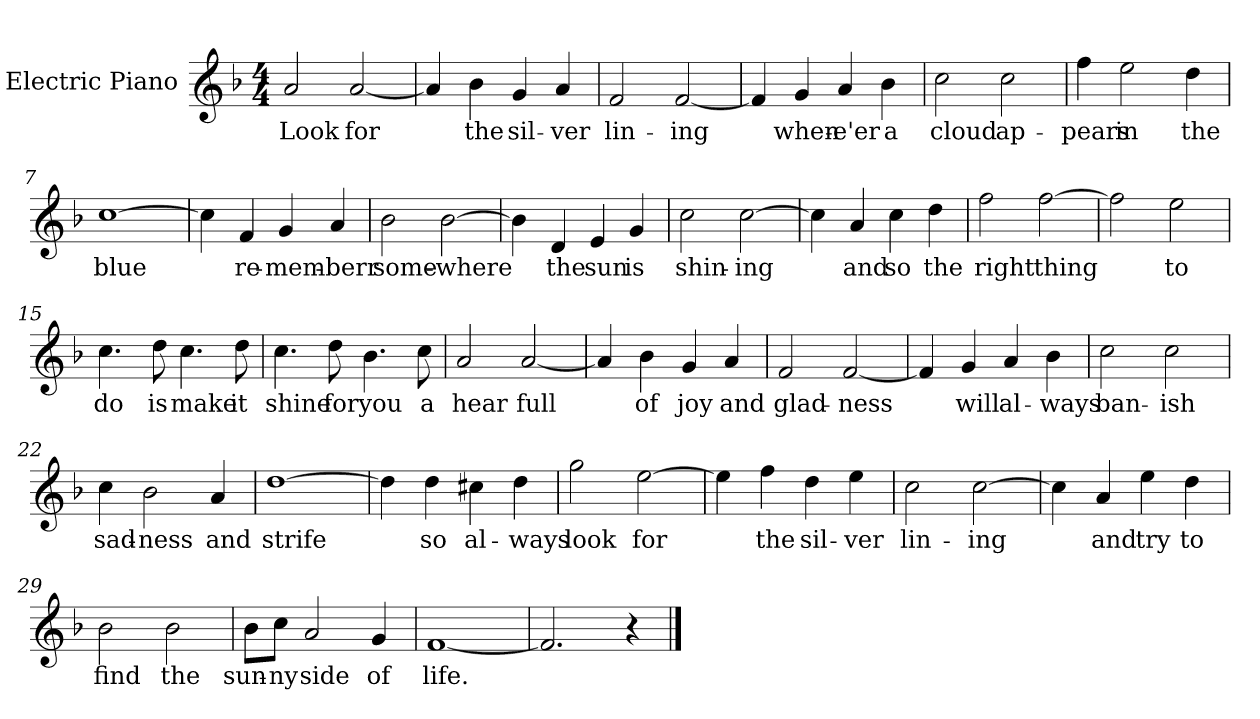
**kern	**text
*part1	*part1
*staff1	*staff1
*I"Electric Piano	*
*I'E.Pno	*
*clefG2	*
*k[b-]	*
*F:	*
*M4/4	*
=1	=1
2a/	Look
[2a/	for
=2	=2
4a/]	.
4b-\	the
4g/	sil-
4a/	-ver
=3	=3
2f/	lin-
[2f/	-ing
=4	=4
4f/]	.
4g/	when-
4a/	e'er
4b-\	a
=5	=5
2cc\	cloud
2cc\	ap-
!!LO:LB:g=z
=6	=6
4ff\	-pears
2ee\	in
4dd\	the
=7	=7
[1cc	blue
=8	=8
4cc\]	.
4f/	re-
4g/	-mem-
4a/	-berr
=9	=9
2b-\	some-
[2b-\	-where
=10	=10
4b-\]	.
4d/	the
4e/	sun
4g/	is
=11	=11
2cc\	shin-
[2cc\	-ing
!!LO:LB:g=z
=12	=12
4cc\]	.
4a/	and
4cc\	so
4dd\	the
=13	=13
2ff\	right
[2ff\	thing
=14	=14
2ff\]	.
2ee\	to
=15	=15
4.cc\	do
8dd\	is
4.cc\	make
8dd\	it
=16	=16
4.cc\	shine
8dd\	for
4.b-\	you
8cc\	a
=17	=17
2a/	hear
[2a/	full
!!LO:LB:g=z
=18	=18
4a/]	.
4b-\	of
4g/	joy
4a/	and
=19	=19
2f/	glad-
[2f/	-ness
=20	=20
4f/]	.
4g/	will
4a/	al-
4b-\	-ways
=21	=21
2cc\	ban-
2cc\	ish
=22	=22
4cc\	sad-
2b-\	-ness
4a/	and
=23	=23
[1dd	strife
!!LO:LB:g=z
=24	=24
4dd\]	.
4dd\	so
4cc#X\	al-
4dd\	-ways
=25	=25
2gg\	look
[2ee\	for
=26	=26
4ee\]	.
4ff\	the
4dd\	sil-
4ee\	-ver
=27	=27
2cc\	lin-
[2cc\	-ing
=28	=28
4cc\]	.
4a/	and
4ee\	try
4dd\	to
=29	=29
2b-\	find
2b-\	the
!!LO:LB:g=z
=30	=30
8b-\L	sun-
8cc\J	-ny
2a/	side
4g/	of
=31	=31
[1f	life.
=32	=32
2.f/]	.
4r	.
==	==
*-	*-
